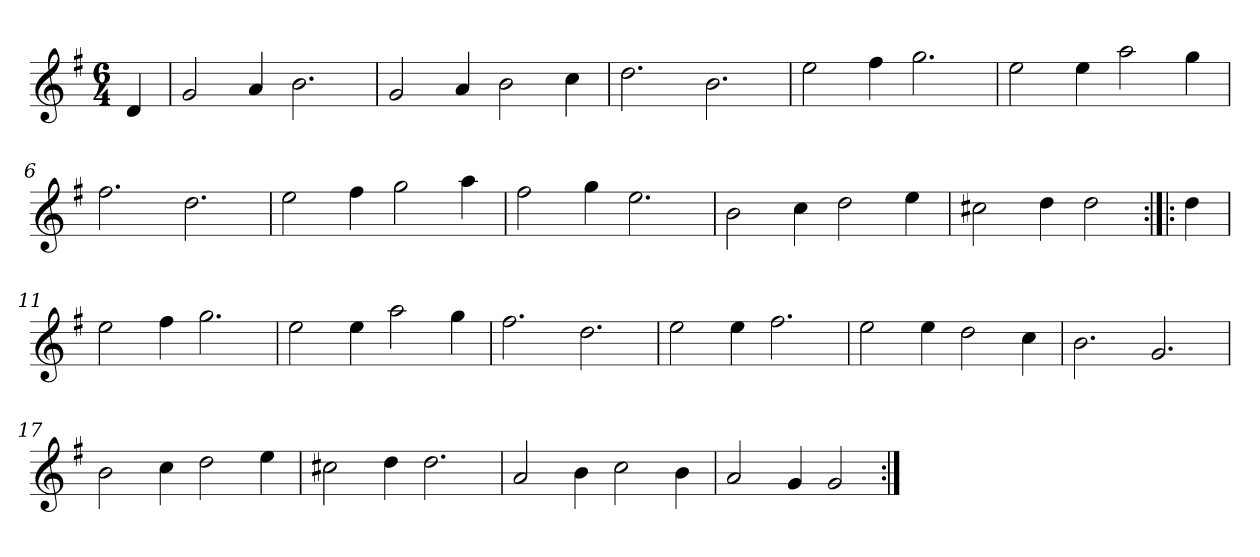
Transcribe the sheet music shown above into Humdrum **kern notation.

**kern
*part1
*staff1
*clefG2
*k[f#]
*G:
*M6/4
*MM120
=
4d
=1
2g
4a
2.b
=2
2g
4a
2b
4cc
=3
2.dd
2.b
=4
2ee
4ff#
2.gg
=5
2ee
4ee
2aa
4gg
=6
2.ff#
2.dd
=7
2ee
4ff#
2gg
4aa
=8
2ff#
4gg
2.ee
=9
2b
4cc
2dd
4ee
=10
2cc#X
4dd
2dd
=:|!|:
4dd
=11
2ee
4ff#
2.gg
=12
2ee
4ee
2aa
4gg
=13
2.ff#
2.dd
=14
2ee
4ee
2.ff#
=15
2ee
4ee
2dd
4cc
=16
2.b
2.g
=17
2b
4cc
2dd
4ee
=18
2cc#X
4dd
2.dd
=19
2a
4b
2cc
4b
=20
2a
4g
2g
=:|!
*-
